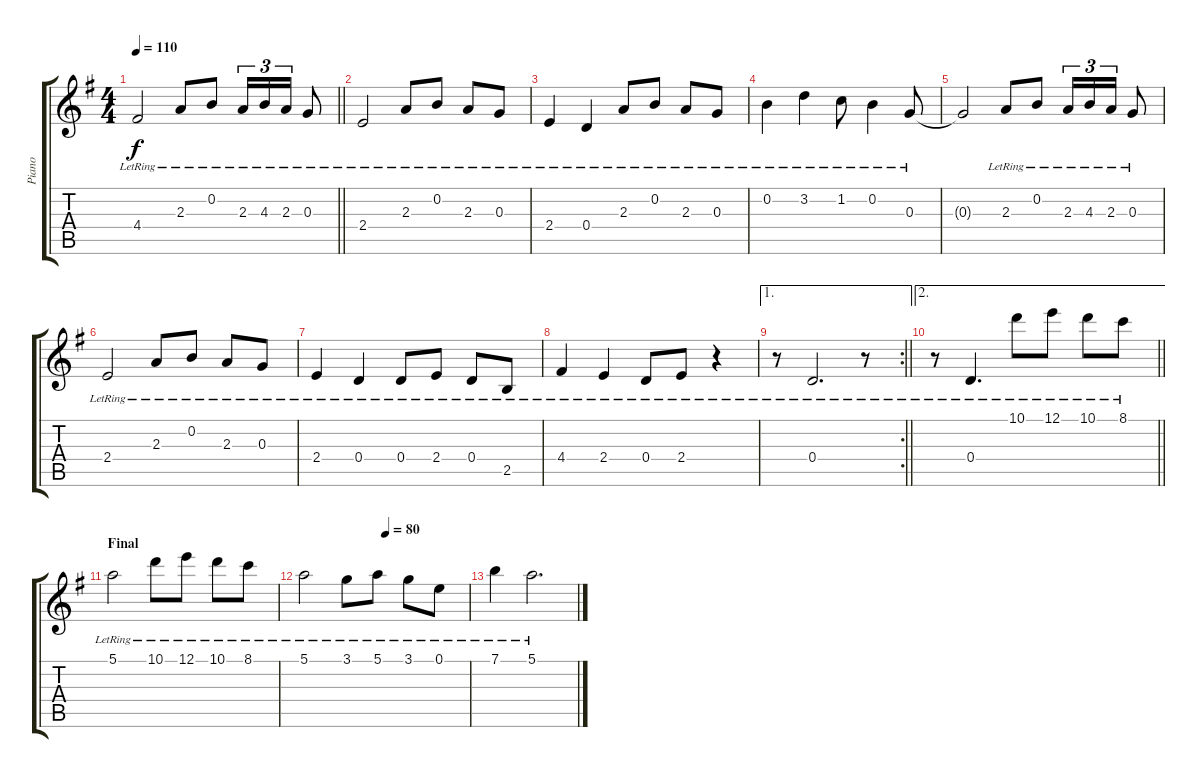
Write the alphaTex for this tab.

\track ("Piano" "Piano") {instrument acousticgrandpiano}
\staff {score tabs}
\tuning (E5 B4 G4 D4 A3 E3) {hide}
\ts (4 4)
\tempo 110
\clef g2
\barLineRight lightlight
\ks g
4.4{lr}.2{dy f} 2.3{lr}.8 0.2{lr}.8 2.3{lr}.16{tu (3 2)} 4.3{lr}.16{tu (3 2)} 2.3{lr}.16{tu (3 2)} 0.3{lr}.8 |
2.4{lr}.2 2.3{lr}.8 0.2{lr}.8 2.3{lr}.8 0.3{lr}.8 |
2.4{lr}.4 0.4{lr}.4 2.3{lr}.8 0.2{lr}.8 2.3{lr}.8 0.3{lr}.8 |
0.2{lr}.4 3.2{lr}.4 1.2{lr}.8 0.2{lr}.4 0.3{lr}.8 |
0.3{t}.2 2.3{lr}.8 0.2{lr}.8 2.3{lr}.16{tu (3 2)} 4.3{lr}.16{tu (3 2)} 2.3{lr}.16{tu (3 2)} 0.3{lr}.8 |
2.4{lr}.2 2.3{lr}.8 0.2{lr}.8 2.3{lr}.8 0.3{lr}.8 |
2.4{lr}.4 0.4{lr}.4 0.4{lr}.8 2.4{lr}.8 0.4{lr}.8 2.5{lr}.8 |
4.4{lr}.4 2.4{lr}.4 0.4{lr}.8 2.4{lr}.8 r.4 |
\ae 1
\rc 2
\barLineRight lightlight
r.8 0.4{lr}.2{d} r.8 |
\ae 2
\barLineRight lightlight
r.8 0.4{lr}.4{d} 10.1{lr}.8 12.1{lr}.8 10.1{lr}.8 8.1{lr}.8 |
\section ("" "Final")
5.1{lr}.2 10.1{lr}.8 12.1{lr}.8 10.1{lr}.8 8.1{lr}.8 |
\tempo (80 0.5)
5.1{lr}.2 3.1{lr}.8 5.1{lr}.8 3.1{lr}.8 0.1{lr}.8 |
7.1{lr}.4 5.1{lr}.2{d}
